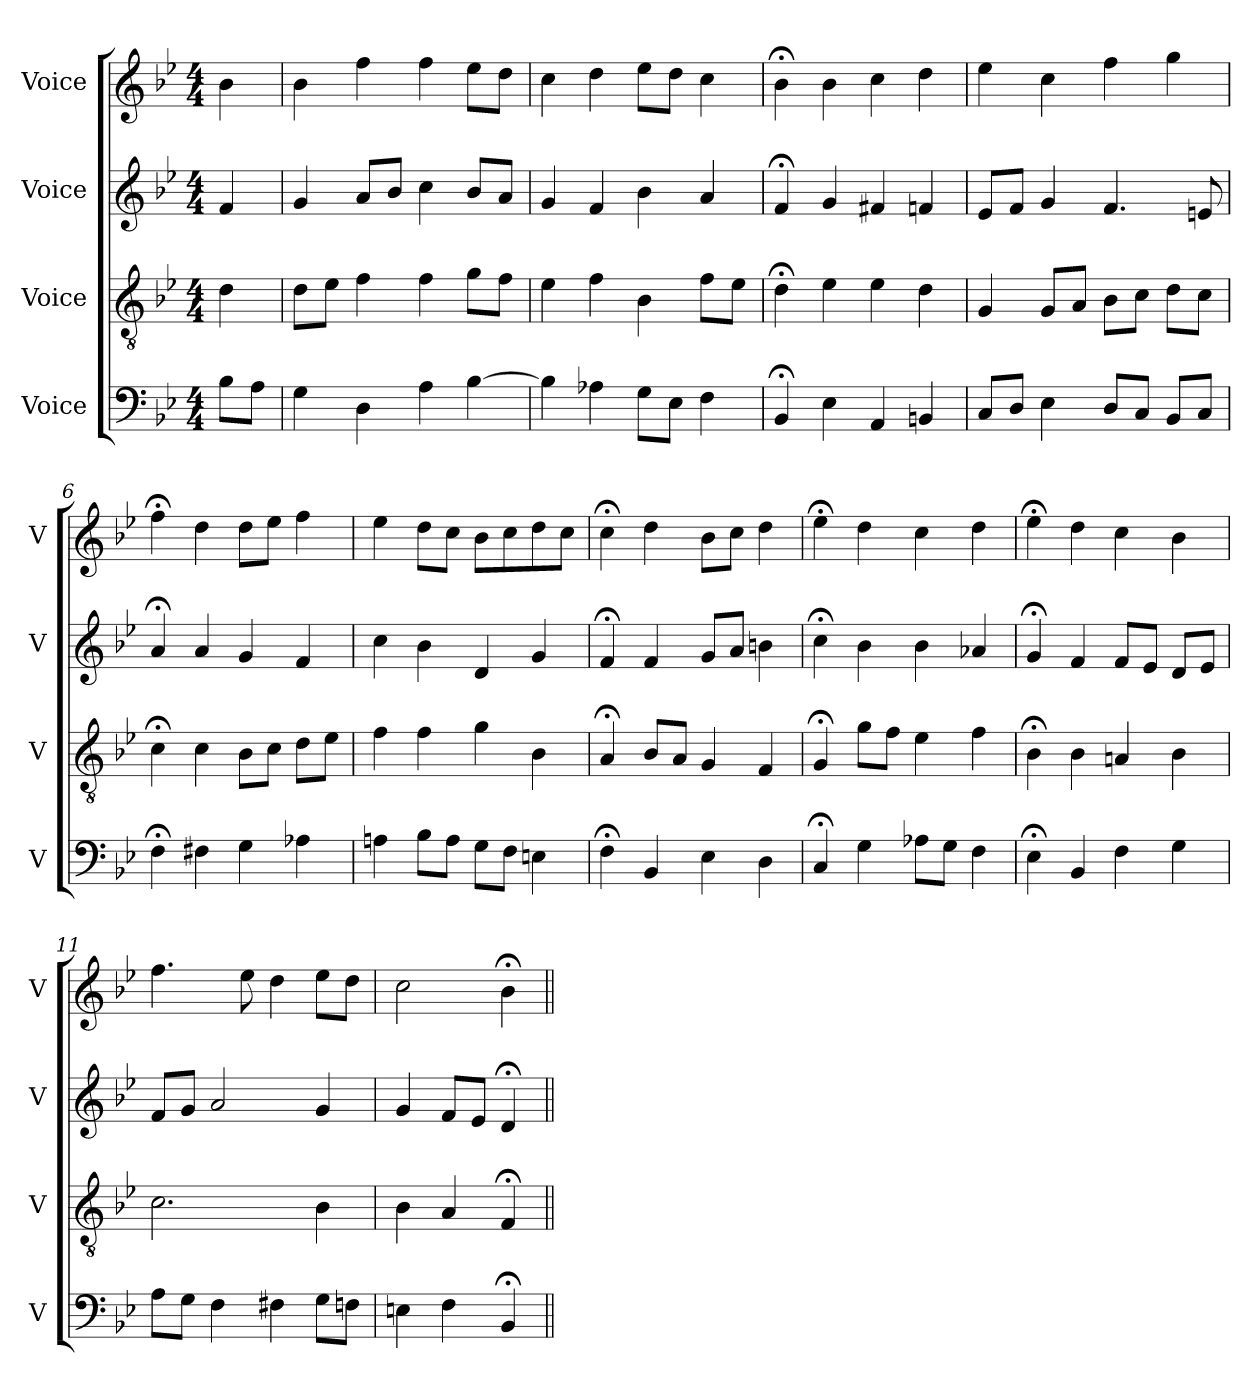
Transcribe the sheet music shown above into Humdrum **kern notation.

**kern	**kern	**kern	**kern
*part4	*part3	*part2	*part1
*staff4	*staff3	*staff2	*staff1
*I"Voice	*I"Voice	*I"Voice	*I"Voice
*I'V	*I'V	*I'V	*I'V
*clefF4	*clefGv2	*clefG2	*clefG2
*k[b-e-]	*k[b-e-]	*k[b-e-]	*k[b-e-]
*M4/4	*M4/4	*M4/4	*M4/4
=	=	=	=
8B-L	4d	4f	4b-
8AJ	.	.	.
=2	=2	=2	=2
4G	8dL	4g	4b-
.	8e-J	.	.
4D	4f	8aL	4ff
.	.	8b-J	.
4A	4f	4cc	4ff
[4B-	8gL	8b-L	8ee-L
.	8fJ	8aJ	8ddJ
=3	=3	=3	=3
4B-]	4e-	4g	4cc
4A-X	4f	4f	4dd
8GL	4B-	4b-	8ee-L
8E-J	.	.	8ddJ
4F	8fL	4a	4cc
.	8e-J	.	.
=4	=4	=4	=4
4BB-;<	4d;<	4f;<	4b-;<
4E-	4e-	4g	4b-
4AA	4e-	4f#X	4cc
4BBn	4d	4fn	4dd
=5	=5	=5	=5
8CL	4G	8e-L	4ee-
8DJ	.	8fJ	.
4E-	8GL	4g	4cc
.	8AJ	.	.
8DL	8B-L	4.f	4ff
8CJ	8cJ	.	.
8BB-L	8dL	.	4gg
8CJ	8cJ	8en	.
=6	=6	=6	=6
4F;<	4c;<	4a;<	4ff;<
4F#X	4c	4a	4dd
4G	8B-L	4g	8ddL
.	8cJ	.	8ee-J
4A-X	8dL	4f	4ff
.	8e-J	.	.
=7	=7	=7	=7
4An	4f	4cc	4ee-
8B-L	4f	4b-	8ddL
8AJ	.	.	8ccJ
8GL	4g	4d	8b-L
8FJ	.	.	8cc
4En	4B-	4g	8dd
.	.	.	8ccJ
=8	=8	=8	=8
4F;<	4A;<	4f;<	4cc;<
4BB-	8B-L	4f	4dd
.	8AJ	.	.
4E-	4G	8gL	8b-L
.	.	8aJ	8ccJ
4D	4F	4bn	4dd
=9	=9	=9	=9
4C;<	4G;<	4cc;<	4ee-;<
4G	8gL	4b-	4dd
.	8fJ	.	.
8A-XL	4e-	4b-	4cc
8GJ	.	.	.
4F	4f	4a-X	4dd
=10	=10	=10	=10
4E-;<	4B-;<	4g;<	4ee-;<
4BB-	4B-	4f	4dd
4F	4An	8fL	4cc
.	.	8e-J	.
4G	4B-	8dL	4b-
.	.	8e-J	.
=11	=11	=11	=11
8AL	2.c	8fL	4.ff
8GJ	.	8gJ	.
4F	.	2a	.
.	.	.	8ee-
4F#X	.	.	4dd
8GL	4B-	4g	8ee-L
8FnJ	.	.	8ddJ
=12	=12	=12	=12
4En	4B-	4g	2cc
4F	4A	8fL	.
.	.	8e-J	.
4BB-;<	4F;<	4d;<	4b-;<
=||	=||	=||	=||
*-	*-	*-	*-
